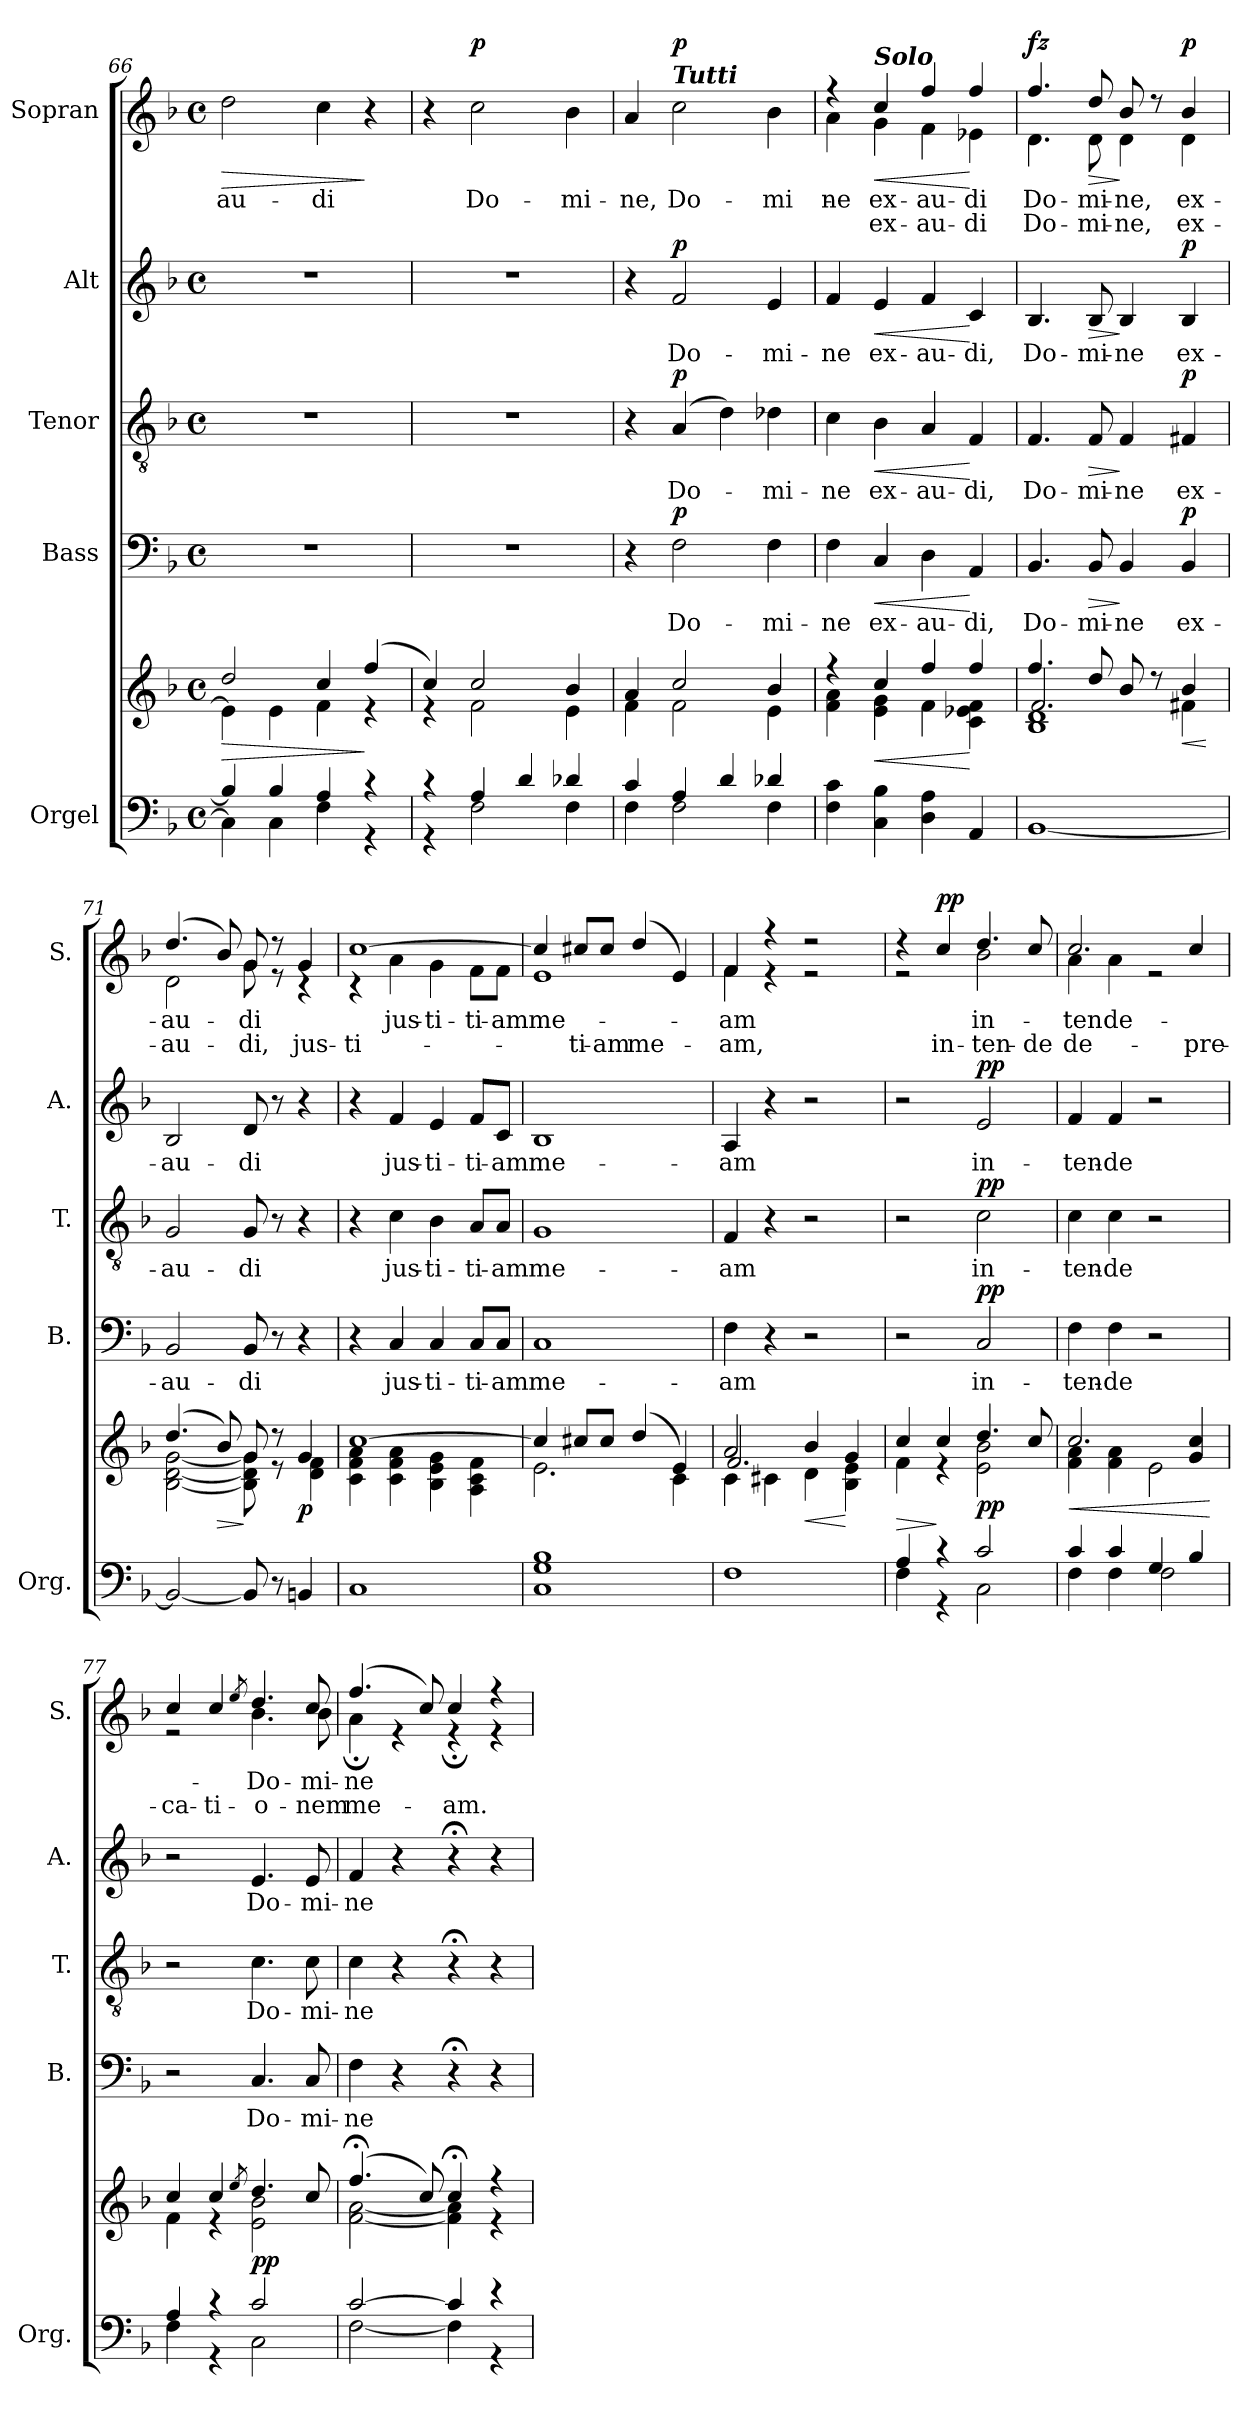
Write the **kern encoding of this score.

**kern	**kern	**dynam	**kern	**text	**dynam	**kern	**text	**dynam	**kern	**text	**dynam	**kern	**text	**text	**dynam
*part5	*part5	*part5	*part4	*part4	*part4	*part3	*part3	*part3	*part2	*part2	*part2	*part1	*part1	*part1	*part1
*staff6	*staff5	*staff5/6	*staff4	*staff4	*staff4	*staff3	*staff3	*staff3	*staff2	*staff2	*staff2	*staff1	*staff1	*staff1	*staff1
*I"Orgel	*	*	*I"Bass	*	*	*I"Tenor	*	*	*I"Alt	*	*	*I"Sopran	*	*	*
*I'Org.	*	*	*I'B.	*	*	*I'T.	*	*	*I'A.	*	*	*I'S.	*	*	*
!!LO:LB:g=z
*clefF4	*clefG2	*	*clefF4	*	*	*clefGv2	*	*	*clefG2	*	*	*clefG2	*	*	*
*k[b-]	*k[b-]	*	*k[b-]	*	*	*k[b-]	*	*	*k[b-]	*	*	*k[b-]	*	*	*
*F:	*F:	*	*F:	*	*	*F:	*	*	*F:	*	*	*F:	*	*	*
*M4/4	*M4/4	*	*M4/4	*	*	*M4/4	*	*	*M4/4	*	*	*M4/4	*	*	*
*met(c)	*met(c)	*	*met(c)	*	*	*met(c)	*	*	*met(c)	*	*	*met(c)	*	*	*
=66	=66	=66	=66	=66	=66	=66	=66	=66	=66	=66	=66	=66	=66	=66	=66
*^	*	*	*	*	*	*	*	*	*	*	*	*	*	*	*
!	!	!	!LO:HP:b	!	!	!	!	!	!	!	!	!	!	!LO:LY:b	!	!LO:HP:b
*	*	*^	*	*	*	*	*	*	*	*	*	*	*	*	*	*
4B-/]	4C\]	2dd/	4e\]	>	1r	.	.	1r	.	.	1r	.	.	2dd\	-au-	.	>
4B-/	4C\	.	4e\	.	.	.	.	.	.	.	.	.	.	.	.	.	.
!	!	!	!	!	!	!	!	!	!	!	!	!	!	!	!LO:LY:b	!	!
4A/	4F\	4cc/	4f\	.	.	.	.	.	.	.	.	.	.	4cc\	-di	.	.
4r	4r	(4ff/	4re	]	.	.	.	.	.	.	.	.	.	4r	.	.	]
=67	=67	=67	=67	=67	=67	=67	=67	=67	=67	=67	=67	=67	=67	=67	=67	=67	=67
4r	4r	4cc/)	4re	.	1r	.	.	1r	.	.	1r	.	.	4r	.	.	.
!	!	!	!	!	!	!	!	!	!	!	!	!	!	!	!LO:LY:b	!	!LO:DY:a
4A/	2F\	2cc/	2f\	.	.	.	.	.	.	.	.	.	.	2cc\	Do-	.	p
4d/	.	.	.	.	.	.	.	.	.	.	.	.	.	.	.	.	.
!	!	!	!	!	!	!	!	!	!	!	!	!	!	!	!LO:LY:b	!	!
4d-X/	4F\	4b-/	4e\	.	.	.	.	.	.	.	.	.	.	4b-\	-mi-	.	.
=68	=68	=68	=68	=68	=68	=68	=68	=68	=68	=68	=68	=68	=68	=68	=68	=68	=68
!	!	!	!	!	!	!	!	!	!	!	!	!	!	!	!LO:LY:b	!	!
4c/	4F\	4a/	4f\	.	4r	.	.	4r	.	.	4r	.	.	4a/	-ne,	.	.
!	!	!	!	!	!	!	!	!	!	!	!	!	!	!LO:TX:a:Bi:t=Tutti	!	!	!
!	!	!	!	!	!	!LO:LY:b	!LO:DY:a	!	!LO:LY:b	!LO:DY:a	!	!LO:LY:b	!LO:DY:a	!	!LO:LY:b	!	!LO:DY:b
4A/	2F\	2cc/	2f\	.	2F\	Do-	p	(4A/	Do-	p	2f/	Do-	p	2cc\	Do-	.	p
4d/	.	.	.	.	.	.	.	4d\)	.	.	.	.	.	.	.	.	.
!	!	!	!	!	!	!LO:LY:b	!	!	!LO:LY:b	!	!	!LO:LY:b	!	!	!LO:LY:b	!	!
4d-X/	4F\	4b-/	4e\	.	4F\	-mi-	.	4d-X\	-mi-	.	4e/	-mi-	.	4b-\	-mi-	.	.
=69	=69	=69	=69	=69	=69	=69	=69	=69	=69	=69	=69	=69	=69	=69	=69	=69	=69
!	!	!	!	!	!	!LO:LY:b	!	!	!LO:LY:b	!	!	!LO:LY:b	!	!	!LO:LY:b	!	!
*v	*v	*	*	*	*	*	*	*	*	*	*	*	*	*^	*	*	*
4F\ 4c\	4rff	4f\ 4a\	.	4F\	-ne	.	4c\	-ne	.	4f/	-ne	.	4ree	4a\	-ne	.	.
!	!	!	!	!	!	!	!	!	!	!	!	!	!LO:TX:a:Bi:t=Solo	!	!	!	!
!	!	!	!LO:HP:b	!	!LO:LY:b	!LO:HP:b	!	!LO:LY:b	!LO:HP:b	!	!LO:LY:b	!LO:HP:b	!	!	!LO:LY:b	!LO:LY:a	!LO:HP:b
4C\ 4B-\	4cc/	4e\ 4g\	<	4C/	ex-	<	4B-\	ex-	<	4e/	ex-	<	4cc/	4g\	ex-	ex-	<
!	!	!	!	!	!LO:LY:b	!	!	!LO:LY:b	!	!	!LO:LY:b	!	!	!	!LO:LY:b	!LO:LY:a	!
4D\ 4A\	4ff/	4f\	.	4D\	-au-	.	4A/	-au-	.	4f/	-au-	.	4ff/	4f\	-au-	-au-	.
!	!	!	!	!	!LO:LY:b	!	!	!LO:LY:b	!	!	!LO:LY:b	!	!	!	!LO:LY:b	!LO:LY:a	!
4AA/	4ff/	4c\ 4e-X\ 4f\	[	4AA/	-di,	[	4F/	-di,	[	4c/	-di,	[	4ff/	4e-X\	-di	-di	[
=70	=70	=70	=70	=70	=70	=70	=70	=70	=70	=70	=70	=70	=70	=70	=70	=70	=70
*	*	*^	*	*	*	*	*	*	*	*	*	*	*	*	*	*	*
!	!	!	!	!	!	!LO:LY:b	!	!	!LO:LY:b	!	!	!LO:LY:b	!	!	!	!LO:LY:b	!LO:LY:a	!LO:DY:a
[1BB-	4.ff/	1B- 1d	2.f/	.	4.BB-/	Do-	.	4.F/	Do-	.	4.B-/	Do-	.	4.ff/	4.d\	Do-	Do-	fz
!	!	!	!	!	!	!LO:LY:b	!LO:HP:b	!	!LO:LY:b	!LO:HP:b	!	!LO:LY:b	!LO:HP:b	!	!	!LO:LY:b	!LO:LY:a	!LO:HP:b
.	8dd/	.	.	.	8BB-/	-mi-	>	8F/	-mi-	>	8B-/	-mi-	>	8dd/	8d\	-mi-	-mi-	>
!	!	!	!	!	!	!LO:LY:b	!	!	!LO:LY:b	!	!	!LO:LY:b	!	!	!	!LO:LY:b	!LO:LY:a	!
.	8b-/	.	.	.	4BB-/	-ne	]	4F/	-ne	]	4B-/	-ne	]	8b-/	4d\	-ne,	-ne,	]
.	8rcc	.	.	.	.	.	.	.	.	.	.	.	.	8r	.	.	.	.
!	!	!	!	!LO:HP:b	!	!LO:LY:b	!LO:DY:a	!	!LO:LY:b	!LO:DY:a	!	!LO:LY:b	!LO:DY:a	!	!	!LO:LY:b	!LO:LY:a	!LO:DY:a
.	4b-/	.	4f#X\	<	4BB-/	ex-	p	4F#X/	ex-	p	4B-/	ex-	p	4b-/	4d\	ex-	ex-	p
*	*v	*v	*v	*	*	*	*	*	*	*	*	*	*	*v	*v	*	*	*
.	.	[	.	.	.	.	.	.	.	.	.	.	.	.	.
=71	=71	=71	=71	=71	=71	=71	=71	=71	=71	=71	=71	=71	=71	=71	=71
*	*^	*	*	*	*	*	*	*	*	*	*	*	*	*	*
!	!	!	!	!	!LO:LY:b	!	!	!LO:LY:b	!	!	!LO:LY:b	!	!	!LO:LY:b	!LO:LY:a	!
*	*	*	*	*	*	*	*	*	*	*	*	*	*^	*	*	*
2BB-/_	(4.dd/	[<2B-\ [<2d\ [<2g\	.	2BB-/	-au-	.	2G/	-au-	.	2B-/	-au-	.	(4.dd/	2d\	-au-	-au-	.
!	!	!	!LO:HP:b	!	!	!	!	!	!	!	!	!	!	!	!	!	!
.	8b-/)	.	>	.	.	.	.	.	.	.	.	.	8b-/)	.	.	.	.
!	!	!	!	!	!LO:LY:b	!	!	!LO:LY:b	!	!	!LO:LY:b	!	!	!	!LO:LY:b	!LO:LY:a	!
8BB-/]	8g/	8B-\] 8d\] 8g\]	]	8BB-/	-di	.	8G/	-di	.	8d/	-di	.	8g/	8g\	-di	-di,	.
8r	8r	8r	.	8r	.	.	8r	.	.	8r	.	.	8r	8r	.	.	.
!	!	!	!LO:DY:b	!	!	!	!	!	!	!	!	!	!	!	!	!LO:LY:a	!
4BBn/	4g/	4d\ 4f\	p	4r	.	.	4r	.	.	4r	.	.	4g/	4rc	.	jus-	.
=72	=72	=72	=72	=72	=72	=72	=72	=72	=72	=72	=72	=72	=72	=72	=72	=72	=72
!	!	!	!	!	!	!	!	!	!	!	!	!	!	!	!	!LO:LY:a	!
1C	[>1cc	4c\ 4f\ 4a\	.	4r	.	.	4r	.	.	4r	.	.	[>1cc	4rc	.	-ti-	.
!	!	!	!	!	!LO:LY:b	!	!	!LO:LY:b	!	!	!LO:LY:b	!	!	!	!LO:LY:b	!	!
.	.	4c\ 4f\ 4a\	.	4C/	jus-	.	4c\	jus-	.	4f/	jus-	.	.	4a\	jus-	.	.
!	!	!	!	!	!LO:LY:b	!	!	!LO:LY:b	!	!	!LO:LY:b	!	!	!	!LO:LY:b	!	!
.	.	4B-\ 4e\ 4g\	.	4C/	-ti-	.	4B-\	-ti-	.	4e/	-ti-	.	.	4g\	-ti-	.	.
!	!	!	!	!	!LO:LY:b	!	!	!LO:LY:b	!	!	!LO:LY:b	!	!	!	!LO:LY:b	!	!
.	.	4A\ 4c\ 4f\	.	8C/L	-ti-	.	8A/L	-ti-	.	8f/L	-ti-	.	.	8f\L	-ti-	.	.
!	!	!	!	!	!LO:LY:b	!	!	!LO:LY:b	!	!	!LO:LY:b	!	!	!	!LO:LY:b	!	!
.	.	.	.	8C/J	-am	.	8A/J	-am	.	8c/J	-am	.	.	8f\J	-am	.	.
!!LO:PB:g=z	!!
=73	=73	=73	=73	=73	=73	=73	=73	=73	=73	=73	=73	=73	=73	=73	=73	=73	=73
!	!	!	!	!	!LO:LY:b	!	!	!LO:LY:b	!	!	!LO:LY:b	!	!	!	!LO:LY:b	!	!
1C 1G 1B-	4cc/]	2.e\	.	1C	me-	.	1G	me-	.	1B-	me-	.	4cc/]	1e	me-	.	.
!	!	!	!	!	!	!	!	!	!	!	!	!	!	!	!	!LO:LY:a	!
.	8cc#X/L	.	.	.	.	.	.	.	.	.	.	.	8cc#X/L	.	.	-ti-	.
!	!	!	!	!	!	!	!	!	!	!	!	!	!	!	!	!LO:LY:a	!
.	8cc#/J	.	.	.	.	.	.	.	.	.	.	.	8cc#/J	.	.	-am	.
!	!	!	!	!	!	!	!	!	!	!	!	!	!	!	!	!LO:LY:a	!
.	(4dd/	.	.	.	.	.	.	.	.	.	.	.	(4dd/	.	.	me-	.
.	4e/)	4c\	.	.	.	.	.	.	.	.	.	.	4e/)	.	.	.	.
=74	=74	=74	=74	=74	=74	=74	=74	=74	=74	=74	=74	=74	=74	=74	=74	=74	=74
*	*	*^	*	*	*	*	*	*	*	*	*	*	*	*	*	*	*
!	!	!	!	!	!	!LO:LY:b	!	!	!LO:LY:b	!	!	!LO:LY:b	!	!	!	!	!LO:LY:a	!
!	!	!	!	!	!	!	!	!	!	!	!	!	!	!	!	!LO:LY:b	!	!
1F	2a/	4c\	2.f/	.	4F\	-am	.	4F/	-am	.	4A/	-am	.	4f/	4f\	-am	-am,	.
.	.	4c#X\	.	.	4r	.	.	4r	.	.	4r	.	.	4r	4r	.	.	.
!	!	!	!	!LO:HP:b	!	!	!	!	!	!	!	!	!	!	!	!	!	!
.	4b-/	4d\	.	<	2r	.	.	2r	.	.	2r	.	.	2r	2r	.	.	.
.	4g/	4B-\ 4e\	4ryy	[	.	.	.	.	.	.	.	.	.	.	.	.	.	.
=75	=75	=75	=75	=75	=75	=75	=75	=75	=75	=75	=75	=75	=75	=75	=75	=75	=75	=75
*^	*	*	*	*	*	*	*	*	*	*	*	*	*	*	*	*	*	*
!	!	!	!	!	!LO:HP:b	!	!	!	!	!	!	!	!	!	!	!	!	!	!
*	*	*	*v	*v	*	*	*	*	*	*	*	*	*	*	*	*	*	*	*
4A/	4F\	4cc/	4f\	>	2r	.	.	2r	.	.	2r	.	.	4rdd	2re	.	.	.
!	!	!	!	!	!	!	!	!	!	!	!	!	!	!	!	!	!LO:LY:a	!LO:DY:a
4r	4r	4cc/	4re	]	.	.	.	.	.	.	.	.	.	4cc/	.	.	in-	pp
!	!	!	!	!	!	!LO:LY:b	!	!	!LO:LY:b	!	!	!LO:LY:b	!	!	!	!	!LO:LY:a	!
!	!	!	!	!LO:DY:b	!	!	!LO:DY:a	!	!	!LO:DY:a	!	!	!LO:DY:a	!	!	!LO:LY:b	!	!
2c/	2C\	4.dd/	2e\ 2b-\	pp	2C/	in-	pp	2c\	in-	pp	2e/	in-	pp	4.dd/	2b-\	in-	-ten-	.
!	!	!	!	!	!	!	!	!	!	!	!	!	!	!	!	!	!LO:LY:a	!
.	.	8cc/	.	.	.	.	.	.	.	.	.	.	.	8cc/	.	.	-de	.
=76	=76	=76	=76	=76	=76	=76	=76	=76	=76	=76	=76	=76	=76	=76	=76	=76	=76	=76
!	!	!	!	!LO:HP:b	!	!LO:LY:b	!	!	!LO:LY:b	!	!	!LO:LY:b	!	!	!	!	!LO:LY:a	!
!	!	!	!	!	!	!	!	!	!	!	!	!	!	!	!	!LO:LY:b	!	!
4c/	4F\	2.cc/	4f\ 4a\	<	4F\	-ten-	.	4c\	-ten-	.	4f/	-ten-	.	2.cc/	4a\	-ten-	de-	.
!	!	!	!	!	!	!LO:LY:b	!	!	!LO:LY:b	!	!	!LO:LY:b	!	!	!	!LO:LY:b	!	!
4c/	4F\	.	4f\ 4a\	.	4F\	-de	.	4c\	-de	.	4f/	-de	.	.	4a\	-de	.	.
4G/	2F\	.	2e\	.	2r	.	.	2r	.	.	2r	.	.	.	2re	.	.	.
!	!	!	!	!	!	!	!	!	!	!	!	!	!	!	!	!	!LO:LY:a	!
4B-/	.	4g/ 4cc/	.	.	.	.	.	.	.	.	.	.	.	4cc/	.	.	-pre-	.
*v	*v	*	*	*	*	*	*	*	*	*	*	*	*	*v	*v	*	*	*
*	*v	*v	*	*	*	*	*	*	*	*	*	*	*	*	*	*
.	.	[	.	.	.	.	.	.	.	.	.	.	.	.	.
=77	=77	=77	=77	=77	=77	=77	=77	=77	=77	=77	=77	=77	=77	=77	=77
*^	*^	*	*	*	*	*	*	*	*	*	*	*	*	*	*
!	!	!	!	!	!	!	!	!	!	!	!	!	!	!	!	!LO:LY:a	!
*	*	*	*	*	*	*	*	*	*	*	*	*	*	*^	*	*	*
4A/	4F\	4cc/	4f\	.	2r	.	.	2r	.	.	2r	.	.	4cc/	2re	.	-ca-	.
!	!	!	!	!	!	!	!	!	!	!	!	!	!	!	!	!	!LO:LY:a	!
4r	4r	4cc/	4rd	.	.	.	.	.	.	.	.	.	.	4cc/	.	.	-ti-	.
.	.	8qee/	.	.	.	.	.	.	.	.	.	.	.	8qee/	.	.	.	.
!	!	!	!	!	!	!LO:LY:b	!	!	!LO:LY:b	!	!	!LO:LY:b	!	!	!	!	!LO:LY:a	!
!	!	!	!	!LO:DY:b	!	!	!	!	!	!	!	!	!	!	!	!LO:LY:b	!	!
2c/	2C\	4.dd/	2e\ 2b-\	pp	4.C/	Do-	.	4.c\	Do-	.	4.e/	Do-	.	4.dd/	4.b-\	Do-	-o-	.
!	!	!	!	!	!	!LO:LY:b	!	!	!LO:LY:b	!	!	!LO:LY:b	!	!	!	!	!LO:LY:a	!
!	!	!	!	!	!	!	!	!	!	!	!	!	!	!	!	!LO:LY:b	!	!
.	.	8cc/	.	.	8C/	-mi-	.	8c\	-mi-	.	8e/	-mi-	.	8cc/	8b-\	-mi-	-nem	.
=78	=78	=78	=78	=78	=78	=78	=78	=78	=78	=78	=78	=78	=78	=78	=78	=78	=78	=78
!	!	!	!	!	!	!LO:LY:b	!	!	!LO:LY:b	!	!	!LO:LY:b	!	!	!	!	!LO:LY:a	!
!	!	!	!	!	!	!	!	!	!	!	!	!	!	!	!	!LO:LY:b	!	!
[>2c/	[<2F\	(4.ff;</	[<2f\ [<2a\	.	4F\	-ne	.	4c\	-ne	.	4f/	-ne	.	(4.ff/	4a;<\	-ne	me-	.
.	.	.	.	.	4r	.	.	4r	.	.	4r	.	.	.	4rd	.	.	.
.	.	8cc/)	.	.	.	.	.	.	.	.	.	.	.	8cc/)	.	.	.	.
!	!	!	!	!	!	!	!	!	!	!	!	!	!	!	!	!	!LO:LY:a	!
4c/]	4F\]	4cc;</	4f\] 4a\]	.	4r;<	.	.	4r;<	.	.	4r;<	.	.	4cc/	4r;<d	.	-am.	.
4r	4r	4r	4r	.	4r	.	.	4r	.	.	4r	.	.	4r	4r	.	.	.
*v	*v	*	*	*	*	*	*	*	*	*	*	*	*	*v	*v	*	*	*
*	*v	*v	*	*	*	*	*	*	*	*	*	*	*	*	*	*
=	=	=	=	=	=	=	=	=	=	=	=	=	=	=	=
*-	*-	*-	*-	*-	*-	*-	*-	*-	*-	*-	*-	*-	*-	*-	*-
